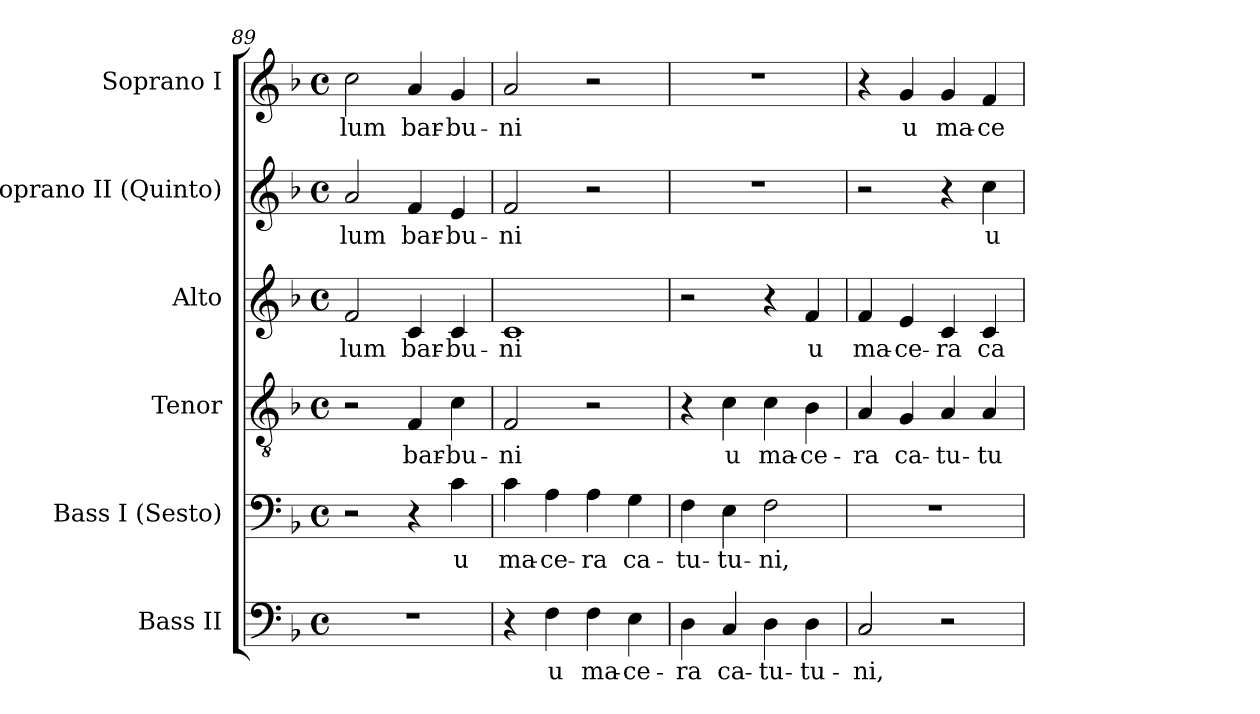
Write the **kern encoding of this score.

**kern	**text	**kern	**text	**kern	**text	**kern	**text	**kern	**text	**kern	**text
*part6	*part6	*part5	*part5	*part4	*part4	*part3	*part3	*part2	*part2	*part1	*part1
*staff6	*staff6	*staff5	*staff5	*staff4	*staff4	*staff3	*staff3	*staff2	*staff2	*staff1	*staff1
*I"Bass II	*	*I"Bass I (Sesto)	*	*I"Tenor	*	*I"Alto	*	*I"Soprano II (Quinto)	*	*I"Soprano I	*
*I'B.	*	*I'B.	*	*I'T.	*	*I'A.	*	*I'S.	*	*I'S.	*
*clefF4	*	*clefF4	*	*clefGv2	*	*clefG2	*	*clefG2	*	*clefG2	*
*	*	*	*	*ITrd7c12	*	*	*	*	*	*	*
*k[b-]	*	*k[b-]	*	*k[b-]	*	*k[b-]	*	*k[b-]	*	*k[b-]	*
*F:	*	*F:	*	*F:	*	*F:	*	*F:	*	*F:	*
*M4/4	*	*M4/4	*	*M4/4	*	*M4/4	*	*M4/4	*	*M4/4	*
*met(c)	*	*met(c)	*	*met(c)	*	*met(c)	*	*met(c)	*	*met(c)	*
=89	=89	=89	=89	=89	=89	=89	=89	=89	=89	=89	=89
!	!	!	!	!	!	!	!LO:LY:b:color=#000000	!	!	!	!
!	!	!	!	!	!	!	!	!	!LO:LY:b:color=#000000	!	!
!	!	!	!	!	!	!	!	!	!	!	!LO:LY:b:color=#000000
1r	.	2r	.	2r	.	2fi/	-lum	2ai/	-lum	2cci\	-lum
!	!	!	!	!	!LO:LY:b:color=#000000	!	!	!	!	!	!
!	!	!	!	!	!	!	!LO:LY:b:color=#000000	!	!	!	!
!	!	!	!	!	!	!	!	!	!LO:LY:b:color=#000000	!	!
!	!	!	!	!	!	!	!	!	!	!	!LO:LY:b:color=#000000
.	.	4r	.	4FFi/	bar-	4ci/	bar-	4fi/	bar-	4ai/	bar-
!	!	!	!LO:LY:b:color=#000000	!	!	!	!	!	!	!	!
!	!	!	!	!	!LO:LY:b:color=#000000	!	!	!	!	!	!
!	!	!	!	!	!	!	!LO:LY:b:color=#000000	!	!	!	!
!	!	!	!	!	!	!	!	!	!LO:LY:b:color=#000000	!	!
!	!	!	!	!	!	!	!	!	!	!	!LO:LY:b:color=#000000
.	.	4ci\	u	4Ci\	-bu-	4ci/	-bu-	4ei/	-bu-	4gi/	-bu-
=90	=90	=90	=90	=90	=90	=90	=90	=90	=90	=90	=90
!	!	!	!LO:LY:b:color=#000000	!	!	!	!	!	!	!	!
!	!	!	!	!	!LO:LY:b:color=#000000	!	!	!	!	!	!
!	!	!	!	!	!	!	!LO:LY:b:color=#000000	!	!	!	!
!	!	!	!	!	!	!	!	!	!LO:LY:b:color=#000000	!	!
!	!	!	!	!	!	!	!	!	!	!	!LO:LY:b:color=#000000
4r	.	4ci\	ma-	2FFi/	-ni	1ci	-ni	2fi/	-ni	2ai/	-ni
!	!LO:LY:b:color=#000000	!	!	!	!	!	!	!	!	!	!
!	!	!	!LO:LY:b:color=#000000	!	!	!	!	!	!	!	!
4Fi\	u	4Ai\	-ce-	.	.	.	.	.	.	.	.
!	!LO:LY:b:color=#000000	!	!	!	!	!	!	!	!	!	!
!	!	!	!LO:LY:b:color=#000000	!	!	!	!	!	!	!	!
4Fi\	ma-	4Ai\	-ra	2r	.	.	.	2r	.	2r	.
!	!LO:LY:b:color=#000000	!	!	!	!	!	!	!	!	!	!
!	!	!	!LO:LY:b:color=#000000	!	!	!	!	!	!	!	!
4Ei\	-ce-	4Gi\	ca-	.	.	.	.	.	.	.	.
=91	=91	=91	=91	=91	=91	=91	=91	=91	=91	=91	=91
!	!LO:LY:b:color=#000000	!	!	!	!	!	!	!	!	!	!
!	!	!	!LO:LY:b:color=#000000	!	!	!	!	!	!	!	!
4Di\	-ra	4Fi\	-tu-	4r	.	2r	.	1r	.	1r	.
!	!LO:LY:b:color=#000000	!	!	!	!	!	!	!	!	!	!
!	!	!	!LO:LY:b:color=#000000	!	!	!	!	!	!	!	!
!	!	!	!	!	!LO:LY:b:color=#000000	!	!	!	!	!	!
4Ci/	ca-	4Ei\	-tu-	4Ci\	u	.	.	.	.	.	.
!	!LO:LY:b:color=#000000	!	!	!	!	!	!	!	!	!	!
!	!	!	!LO:LY:b:color=#000000	!	!	!	!	!	!	!	!
!	!	!	!	!	!LO:LY:b:color=#000000	!	!	!	!	!	!
4Di\	-tu-	2Fi\	-ni,	4Ci\	ma-	4r	.	.	.	.	.
!	!LO:LY:b:color=#000000	!	!	!	!	!	!	!	!	!	!
!	!	!	!	!	!LO:LY:b:color=#000000	!	!	!	!	!	!
!	!	!	!	!	!	!	!LO:LY:b:color=#000000	!	!	!	!
4Di\	-tu-	.	.	4BB-i\	-ce-	4fi/	u	.	.	.	.
=92	=92	=92	=92	=92	=92	=92	=92	=92	=92	=92	=92
!	!LO:LY:b:color=#000000	!	!	!	!	!	!	!	!	!	!
!	!	!	!	!	!LO:LY:b:color=#000000	!	!	!	!	!	!
!	!	!	!	!	!	!	!LO:LY:b:color=#000000	!	!	!	!
2Ci/	-ni,	1r	.	4AAi/	-ra	4fi/	ma-	2r	.	4r	.
!	!	!	!	!	!LO:LY:b:color=#000000	!	!	!	!	!	!
!	!	!	!	!	!	!	!LO:LY:b:color=#000000	!	!	!	!
!	!	!	!	!	!	!	!	!	!	!	!LO:LY:b:color=#000000
.	.	.	.	4GGi/	ca-	4ei/	-ce-	.	.	4gi/	u
!	!	!	!	!	!LO:LY:b:color=#000000	!	!	!	!	!	!
!	!	!	!	!	!	!	!LO:LY:b:color=#000000	!	!	!	!
!	!	!	!	!	!	!	!	!	!	!	!LO:LY:b:color=#000000
2r	.	.	.	4AAi/	-tu-	4ci/	-ra	4r	.	4gi/	ma-
!	!	!	!	!	!LO:LY:b:color=#000000	!	!	!	!	!	!
!	!	!	!	!	!	!	!LO:LY:b:color=#000000	!	!	!	!
!	!	!	!	!	!	!	!	!	!LO:LY:b:color=#000000	!	!
!	!	!	!	!	!	!	!	!	!	!	!LO:LY:b:color=#000000
.	.	.	.	4AAi/	-tu-	4ci/	ca-	4cci\	u	4fi/	-ce-
=	=	=	=	=	=	=	=	=	=	=	=
*-	*-	*-	*-	*-	*-	*-	*-	*-	*-	*-	*-
